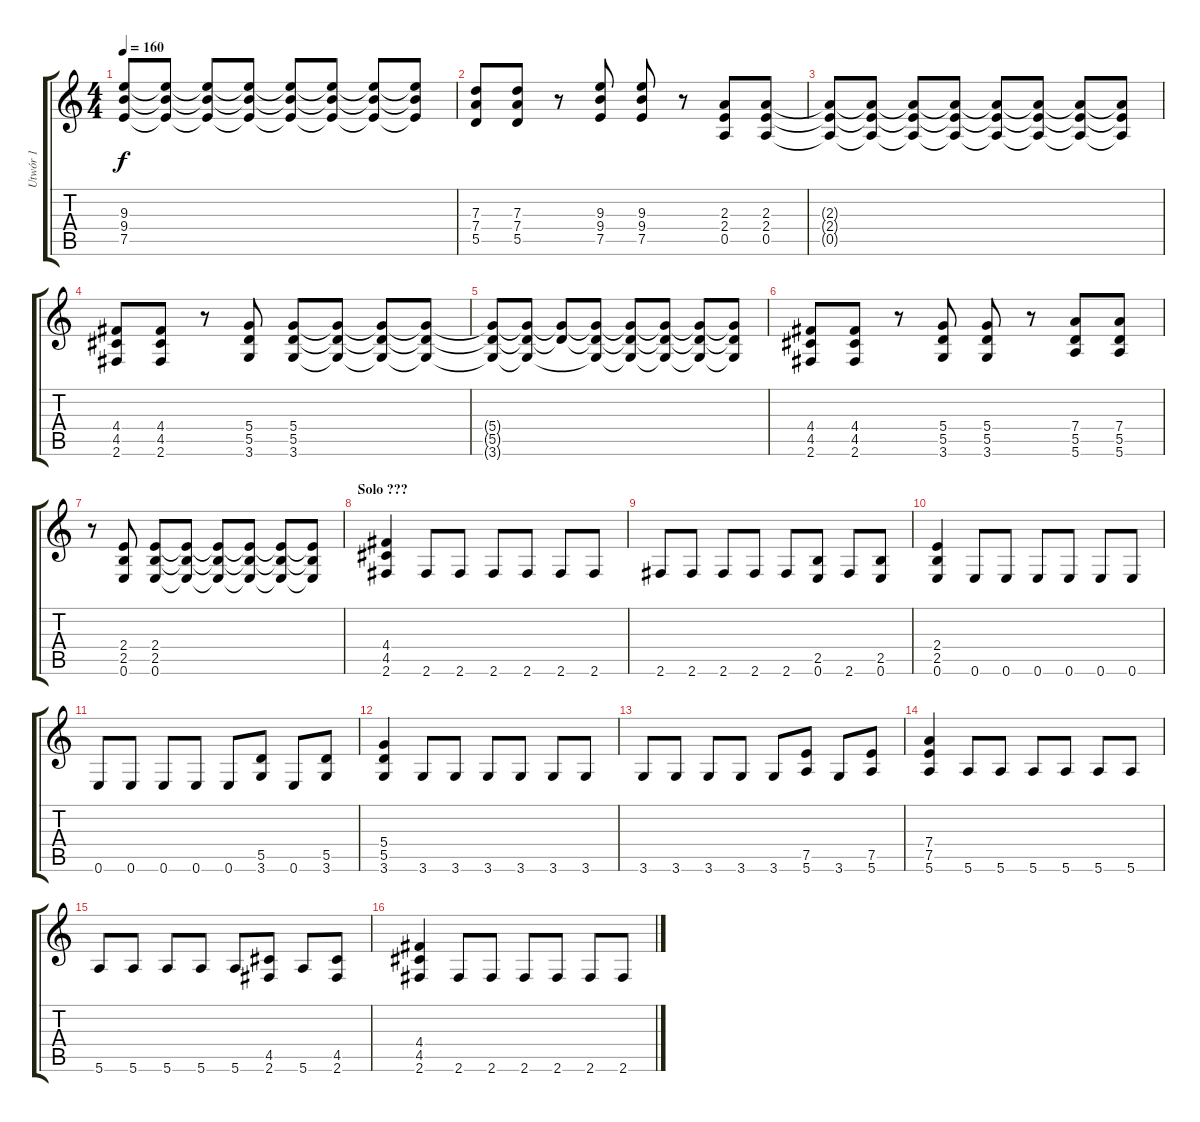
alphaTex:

\track ("Utwór 1" "Utwór 1") {instrument distortionguitar}
\staff {score tabs}
\tuning (E4 B3 G3 D3 A2 E2) {hide}
\ts (4 4)
\tempo 160
\clef g2
\ks c
(9.3{t} 9.4{t} 7.5{t}).8{dy f} (9.3{t} 9.4{t} 7.5{t}).8 (9.3{t} 9.4{t} 7.5{t}).8 (9.3{t} 9.4{t} 7.5{t}).8 (9.3{t} 9.4{t} 7.5{t}).8 (9.3{t} 9.4{t} 7.5{t}).8 (9.3{t} 9.4{t} 7.5{t}).8 (9.3{t} 9.4{t} 7.5{t}).8 |
(7.3 7.4 5.5).8 (7.3 7.4 5.5).8 r.8 (9.3 9.4 7.5).8 (9.3 9.4 7.5).8 r.8 (2.3 2.4 0.5).8 (2.3 2.4 0.5).8 |
(2.3{t} 2.4{t} 0.5{t}).8 (2.3{t} 2.4{t} 0.5{t}).8 (2.3{t} 2.4{t} 0.5{t}).8 (2.3{t} 2.4{t} 0.5{t}).8 (2.3{t} 2.4{t} 0.5{t}).8 (2.3{t} 2.4{t} 0.5{t}).8 (2.3{t} 2.4{t} 0.5{t}).8 (2.3{t} 2.4{t} 0.5{t}).8 |
(4.4 4.5 2.6).8 (4.4 4.5 2.6).8 r.8 (5.4 5.5 3.6).8 (5.4 5.5 3.6).8 (5.4{t} 5.5{t} 3.6{t}).8 (5.4{t} 5.5{t} 3.6{t}).8 (5.4{t} 5.5{t} 3.6{t}).8 |
(5.4{t} 5.5{t} 3.6{t}).8 (5.4{t} 5.5{t} 3.6{t}).8 (5.4{t} 5.5{t}).8 (5.4{t} 5.5{t} 3.6{t}).8 (5.4{t} 5.5{t} 3.6{t}).8 (5.4{t} 5.5{t} 3.6{t}).8 (5.4{t} 5.5{t} 3.6{t}).8 (5.4{t} 5.5{t} 3.6{t}).8 |
(4.4 4.5 2.6).8 (4.4 4.5 2.6).8 r.8 (5.4 5.5 3.6).8 (5.4 5.5 3.6).8 r.8 (7.4 5.5 5.6).8 (7.4 5.5 5.6).8 |
r.8 (2.4 2.5 0.6).8 (2.4 2.5 0.6).8 (2.4{t} 2.5{t} 0.6{t}).8 (2.4{t} 2.5{t} 0.6{t}).8 (2.4{t} 2.5{t} 0.6{t}).8 (2.4{t} 2.5{t} 0.6{t}).8 (2.4{t} 2.5{t} 0.6{t}).8 |
\section ("" "Solo ???")
(4.4 4.5 2.6).4 2.6.8 2.6.8 2.6.8 2.6.8 2.6.8 2.6.8 |
2.6.8 2.6.8 2.6.8 2.6.8 2.6.8 (2.5 0.6).8 2.6.8 (2.5 0.6).8 |
(2.4 2.5 0.6).4 0.6.8 0.6.8 0.6.8 0.6.8 0.6.8 0.6.8 |
0.6.8 0.6.8 0.6.8 0.6.8 0.6.8 (5.5 3.6).8 0.6.8 (5.5 3.6).8 |
(5.4 5.5 3.6).4 3.6.8 3.6.8 3.6.8 3.6.8 3.6.8 3.6.8 |
3.6.8 3.6.8 3.6.8 3.6.8 3.6.8 (7.5 5.6).8 3.6.8 (7.5 5.6).8 |
(7.4 7.5 5.6).4 5.6.8 5.6.8 5.6.8 5.6.8 5.6.8 5.6.8 |
5.6.8 5.6.8 5.6.8 5.6.8 5.6.8 (4.5 2.6).8 5.6.8 (4.5 2.6).8 |
(4.4 4.5 2.6).4 2.6.8 2.6.8 2.6.8 2.6.8 2.6.8 2.6.8
